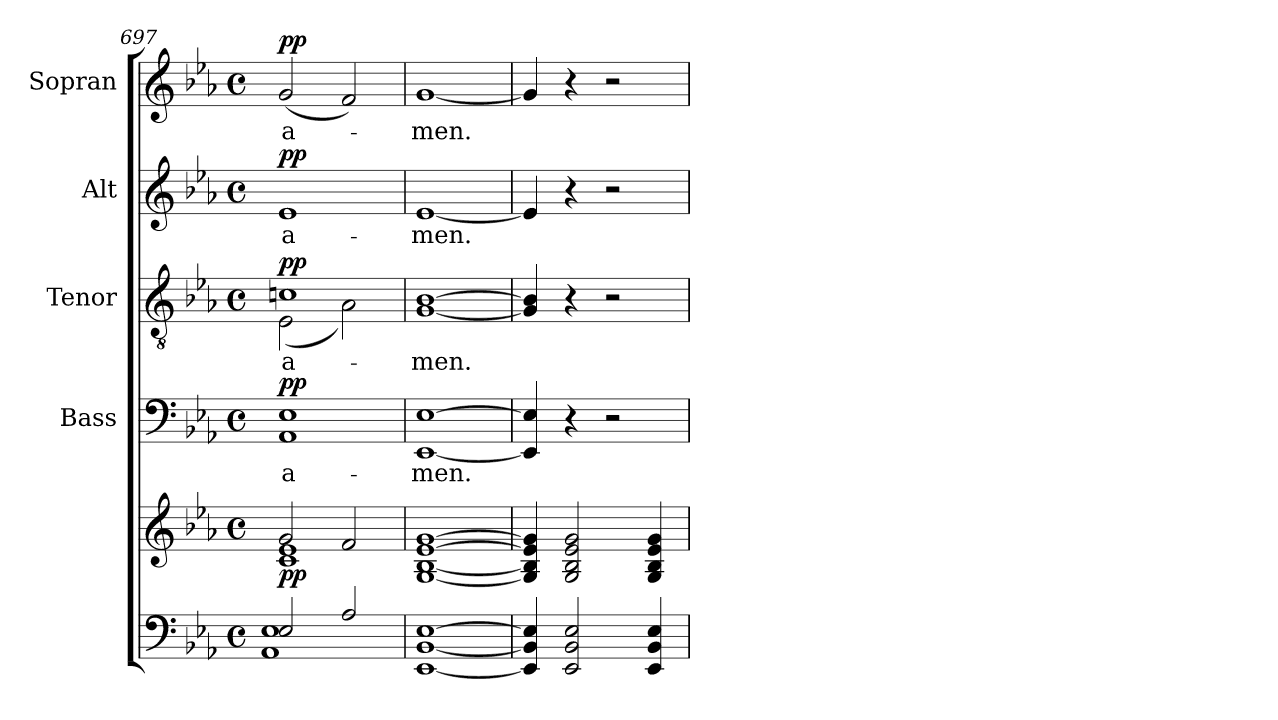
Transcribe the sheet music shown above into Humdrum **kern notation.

**kern	**kern	**dynam	**kern	**text	**dynam	**kern	**text	**dynam	**kern	**text	**dynam	**kern	**text	**dynam
*part5	*part5	*part5	*part4	*part4	*part4	*part3	*part3	*part3	*part2	*part2	*part2	*part1	*part1	*part1
*staff6	*staff5	*staff5/6	*staff4	*staff4	*staff4	*staff3	*staff3	*staff3	*staff2	*staff2	*staff2	*staff1	*staff1	*staff1
*	*	*	*I"Bass	*	*	*I"Tenor	*	*	*I"Alt	*	*	*I"Sopran	*	*
*	*	*	*I'B.	*	*	*I'T.	*	*	*I'A.	*	*	*I'S.	*	*
*clefF4	*clefG2	*	*clefF4	*	*	*clefGv2	*	*	*clefG2	*	*	*clefG2	*	*
*k[b-e-a-]	*k[b-e-a-]	*	*k[b-e-a-]	*	*	*k[b-e-a-]	*	*	*k[b-e-a-]	*	*	*k[b-e-a-]	*	*
*E-:	*E-:	*	*E-:	*	*	*E-:	*	*	*E-:	*	*	*E-:	*	*
*M4/4	*M4/4	*	*M4/4	*	*	*M4/4	*	*	*M4/4	*	*	*M4/4	*	*
*met(c)	*met(c)	*	*met(c)	*	*	*met(c)	*	*	*met(c)	*	*	*met(c)	*	*
=697	=697	=697	=697	=697	=697	=697	=697	=697	=697	=697	=697	=697	=697	=697
*^	*^	*	*	*	*	*	*	*	*	*	*	*	*	*
!	!	!	!	!LO:DY:b	!	!LO:LY:b	!LO:DY:a	!	!LO:LY:b	!LO:DY:a	!	!LO:LY:b	!LO:DY:a	!	!LO:LY:b	!LO:DY:a
*	*	*	*	*	*	*	*	*^	*	*	*	*	*	*	*	*
2E-/	1AA- 1E-	2g/	1c 1e-	pp	1AA- 1E-	a-	pp	1cn	(<2E-\	a-	pp	1e-	a-	pp	(<2g/	a-	pp
2A-/	.	2f/	.	.	.	.	.	.	2A-\)	.	.	.	.	.	2f/)	.	.
*v	*v	*	*	*	*	*	*	*	*	*	*	*	*	*	*	*	*
*	*v	*v	*	*	*	*	*	*	*	*	*	*	*	*	*	*
=698	=698	=698	=698	=698	=698	=698	=698	=698	=698	=698	=698	=698	=698	=698	=698
!	!	!	!	!LO:LY:b	!	!	!	!LO:LY:b	!	!	!LO:LY:b	!	!	!LO:LY:b	!
*	*	*	*	*	*	*v	*v	*	*	*	*	*	*	*	*
[1EE- [1BB- [1E-	[1G [1B- [1e- [1g	.	[1EE- [1E-	-men.	.	[1G [1B-	-men.	.	[1e-	-men.	.	[1g	-men.	.
=699	=699	=699	=699	=699	=699	=699	=699	=699	=699	=699	=699	=699	=699	=699
4EE-/] 4BB-/] 4E-/]	4G/] 4B-/] 4e-/] 4g/]	.	4EE-/] 4E-/]	.	.	4G/] 4B-/]	.	.	4e-/]	.	.	4g/]	.	.
2EE-/ 2BB-/ 2E-/	2G/ 2B-/ 2e-/ 2g/	.	4r	.	.	4r	.	.	4r	.	.	4r	.	.
.	.	.	2r	.	.	2r	.	.	2r	.	.	2r	.	.
4EE-/ 4BB-/ 4E-/	4G/ 4B-/ 4e-/ 4g/	.	.	.	.	.	.	.	.	.	.	.	.	.
=	=	=	=	=	=	=	=	=	=	=	=	=	=	=
*-	*-	*-	*-	*-	*-	*-	*-	*-	*-	*-	*-	*-	*-	*-
